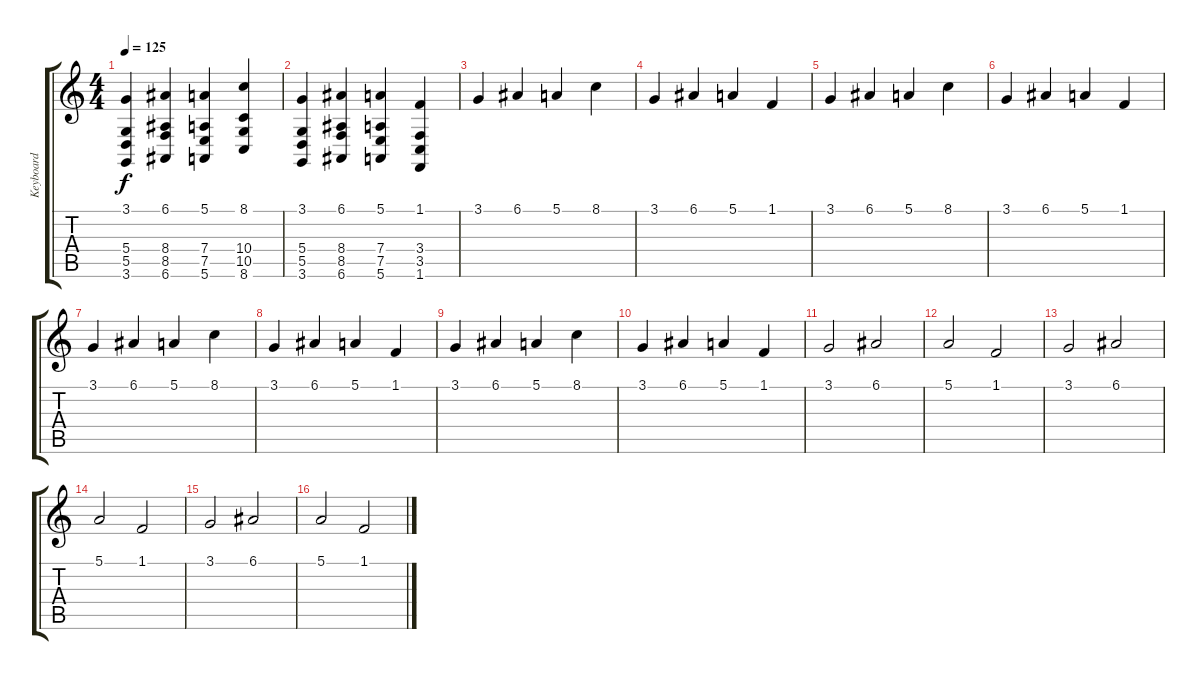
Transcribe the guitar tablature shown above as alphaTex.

\track ("Keyboard" "Keyboard") {instrument stringensemble1}
\staff {score tabs}
\tuning (E4 B3 G3 D3 A2 E2) {hide}
\ts (4 4)
\tempo 125
\clef g2
\ks c
(3.1 5.4 5.5 3.6).4{dy f} (6.1 8.4 8.5 6.6).4 (5.1 7.4 7.5 5.6).4 (8.1 10.4 10.5 8.6).4 |
(3.1 5.4 5.5 3.6).4 (6.1 8.4 8.5 6.6).4 (5.1 7.4 7.5 5.6).4 (1.1 3.4 3.5 1.6).4 |
3.1.4 6.1.4 5.1.4 8.1.4 |
3.1.4 6.1.4 5.1.4 1.1.4 |
3.1.4 6.1.4 5.1.4 8.1.4 |
3.1.4 6.1.4 5.1.4 1.1.4 |
3.1.4 6.1.4 5.1.4 8.1.4 |
3.1.4 6.1.4 5.1.4 1.1.4 |
3.1.4 6.1.4 5.1.4 8.1.4 |
3.1.4 6.1.4 5.1.4 1.1.4 |
3.1.2 6.1.2 |
5.1.2 1.1.2 |
3.1.2 6.1.2 |
5.1.2 1.1.2 |
3.1.2 6.1.2 |
5.1.2 1.1.2
